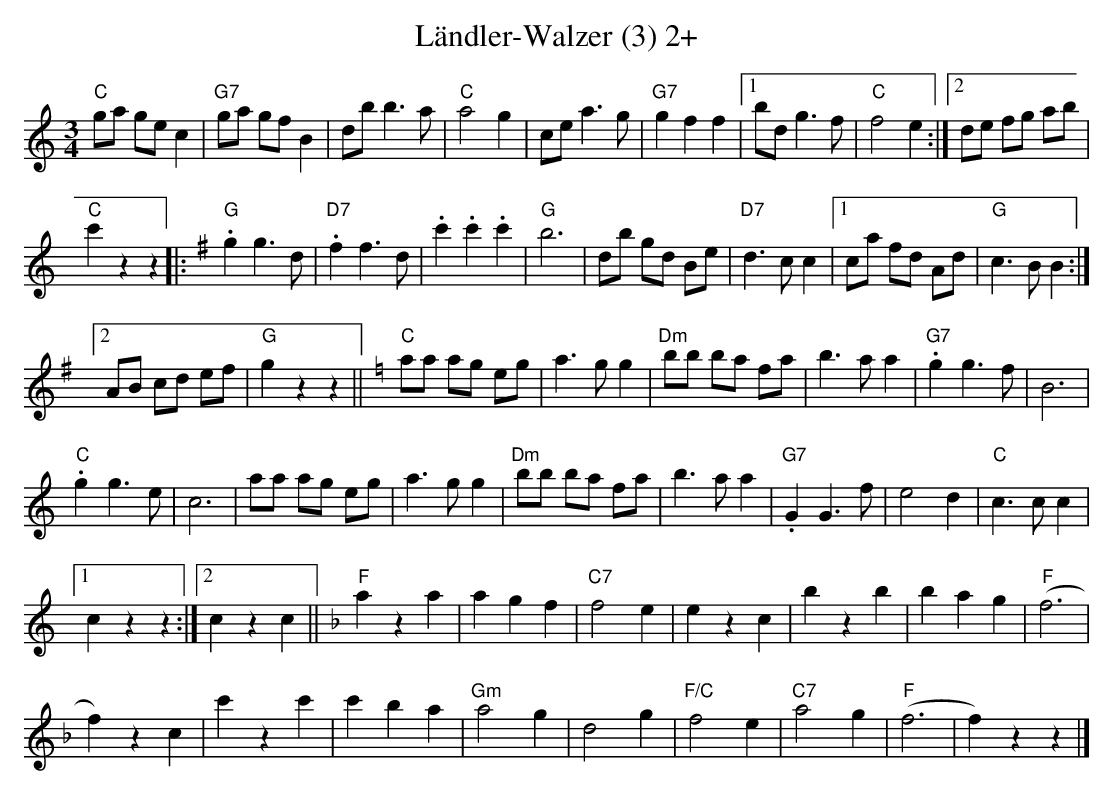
X:1
T:Ländler-Walzer (3) 2+
M:3/4
L:1/8
K:Cmaj
"C"ga ge c2 | "G7"ga gf B2 | db b3a | "C"a4g2 | ce a3g | "G7"g2f2f2 |1 bd g3f | "C"f4e2 :|2 de fg ab |
"C"c'2z2z2 |: [K:Gmaj] "G".g2 g3d | "D7".f2f3d | .c'2.c'2.c'2 | "G"b6 | db gd Be | "D7"d3cc2 |1 ca fd Ad | "G"c3B B2 :|2
AB cd ef | "G"g2z2z2 || [K:Cmaj] "C"aa ag eg | a3g g2 | "Dm"bb ba fa | b3a a2 | "G7".g2 g3f | B6 |
"C".g2g3e | c6 | aa ag eg | a3g g2 | "Dm"bb ba fa | b3a a2 | "G7".G2 G3f | e4d2 | "C"c3cc2 |1
c2z2z2 :|2 c2z2c2 || [K:Fmaj] "F"a2z2a2 | a2g2f2 | "C7"f4e2 | e2z2c2 | b2z2b2 | b2a2g2 | ("F"f6 |
f2)z2c2 | c'2z2c'2 | c'2b2a2 | "Gm"a4g2 | d4g2 | "F/C"f4e2 | "C7"a4g2 | ("F"f6 | f2) z2z2 |]
